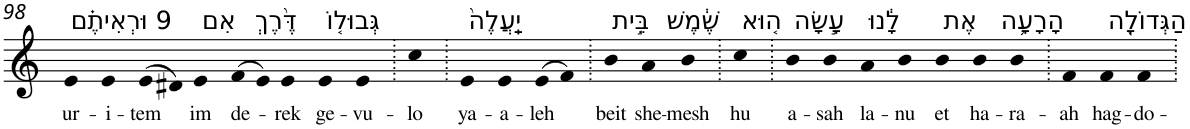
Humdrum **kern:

**kern	**text
*part1	*part1
*staff1	*staff1
*I"Piano	*
*I'Pno	*
!!LO:PB:g=z
*clefG2	*
*k[]	*
=98	=98
!LO:TX:a:t=9 וּרְאִיתֶ֗ם	!
!	!LO:LY:b
4e	ur-
!	!LO:LY:b
4e	-i-
!	!LO:LY:b
(>8e	-tem
8d#X)	.
!LO:TX:a:t=אִם	!
!	!LO:LY:b
4e	im
!LO:TX:a:t=דֶּ֨רֶךְ	!
!	!LO:LY:b
(>8f	de-
8e)	.
!	!LO:LY:b
4e	-rek
!LO:TX:a:t=גְּבוּל֤וֹ	!
!	!LO:LY:b
4e	ge-
!	!LO:LY:b
4e	-vu-
=99.	=99.
!	!LO:LY:b
4cc	-lo
=100.	=100.
!LO:TX:a:t=יַֽעֲלֶה֙	!
!	!LO:LY:b
4e	ya-
!	!LO:LY:b
4e	-a-
!	!LO:LY:b
(>8e	-leh
8f)	.
=101.	=101.
!LO:TX:a:t=בֵּ֣ית	!
!	!LO:LY:b
4b	beit
!LO:TX:a:t=שֶׁ֔מֶשׁ	!
!	!LO:LY:b
4a	she-
!	!LO:LY:b
4b	-mesh
=102.	=102.
!LO:TX:a:t=ה֚וּא	!
!	!LO:LY:b
4cc	hu
=103.	=103.
!LO:TX:a:t=עָ֣שָׂה	!
!	!LO:LY:b
4b	a-
!	!LO:LY:b
4b	-sah
!LO:TX:a:t=לָ֔נוּ	!
!	!LO:LY:b
4a	la-
!	!LO:LY:b
4b	-nu
!LO:TX:a:t=אֶת	!
!	!LO:LY:b
4b	et
!LO:TX:a:t=הָרָעָ֥ה	!
!	!LO:LY:b
4b	ha-
!	!LO:LY:b
4b	-ra-
=104.	=104.
!	!LO:LY:b
4f	-ah
!LO:TX:a:t=הַגְּדוֹלָ֖ה	!
!	!LO:LY:b
4f	hag-
!	!LO:LY:b
4f	-do-
=.	=.
*-	*-
